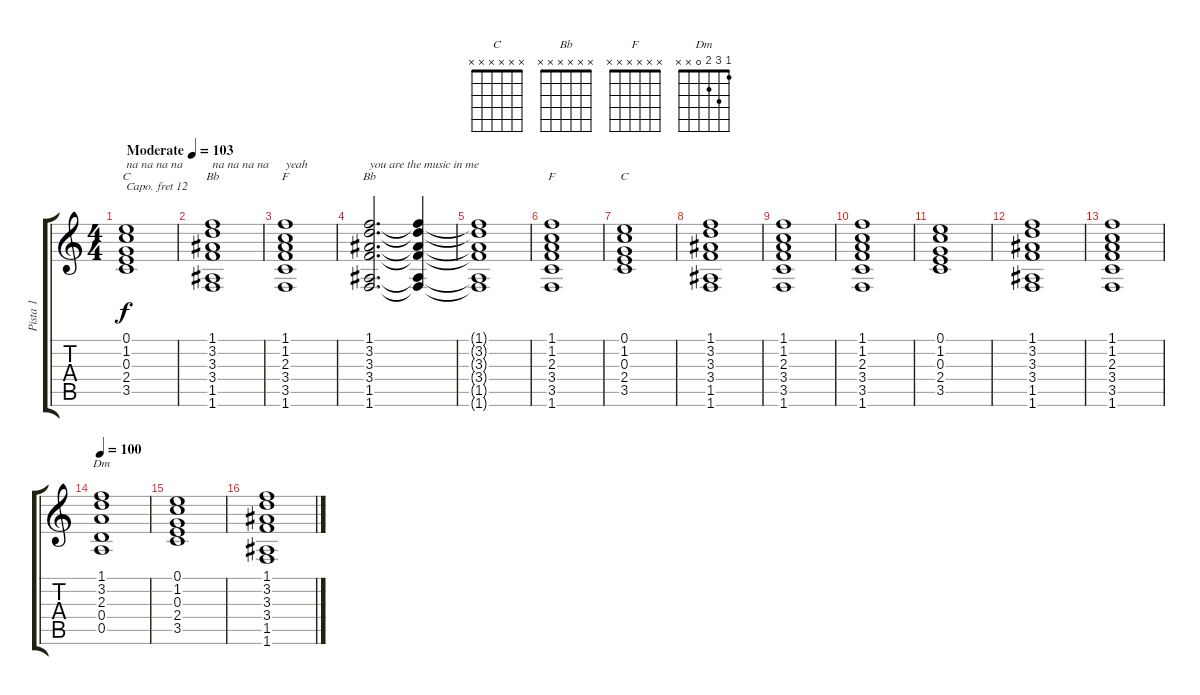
\track ("Pista 1" "Pista 1") {instrument acousticgrandpiano}
\staff {score tabs}
\capo 12
\tuning (E4 B3 G3 D3 A2 E2) {hide}
\chord ("C" 0 1 0 2 3 x)
\chord ("Bb" 1 3 3 3 1 1) {barre 1}
\chord ("F" 1 1 2 3 3 1) {barre 1}
\chord ("Bb" x x x x x x)
\chord ("F" x x x x x x)
\chord ("C" x x x x x x)
\chord ("Dm" 1 3 2 0 x x)
\ts (4 4)
\tempo (103 "Moderate")
\clef g2
\ks c
(0.1 1.2 0.3 2.4 3.5).1{ch "C" txt "na na na na" dy f instrument acousticgrandpiano} |
(1.1 3.2 3.3 3.4 1.5 1.6).1{ch "Bb" txt "na na na na "} |
(1.1 1.2 2.3 3.4 3.5 1.6).1{ch "F" txt "yeah"} |
(1.1 3.2 3.3 3.4 1.5 1.6).2{d ch "Bb" txt "you are the music in me"} (1.1{t} 3.2{t} 3.3{t} 3.4{t} 1.5{t} 1.6{t}).4 |
(1.1{t} 3.2{t} 3.3{t} 3.4{t} 1.5{t} 1.6{t}).1 |
(1.1 1.2 2.3 3.4 3.5 1.6).1{ch "F"} |
(0.1 1.2 0.3 2.4 3.5).1{ch "C"} |
(1.1 3.2 3.3 3.4 1.5 1.6).1 |
(1.1 1.2 2.3 3.4 3.5 1.6).1 |
(1.1 1.2 2.3 3.4 3.5 1.6).1 |
(0.1 1.2 0.3 2.4 3.5).1 |
(1.1 3.2 3.3 3.4 1.5 1.6).1 |
(1.1 1.2 2.3 3.4 3.5 1.6).1 |
\tempo 100
(1.1 3.2 2.3 0.4 0.5).1{ch "Dm"} |
(0.1 1.2 0.3 2.4 3.5).1 |
(1.1 3.2 3.3 3.4 1.5 1.6).1
